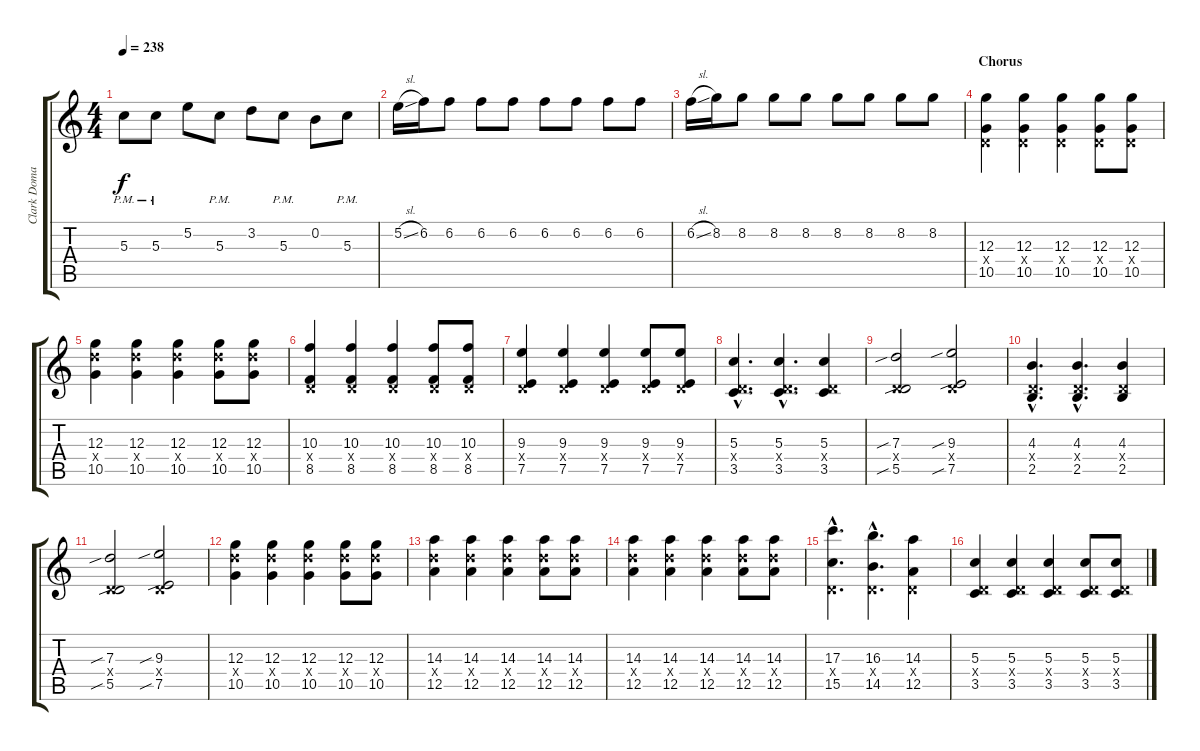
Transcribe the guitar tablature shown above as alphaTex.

\track ("Clark Domae" "Clark Doma") {instrument electricguitarclean}
\staff {score tabs}
\tuning (E4 B3 G3 D3 A2 E2) {hide}
\ts (4 4)
\tempo 238
\clef g2
\ks c
5.3{pm}.8{dy f} 5.3{pm}.8 5.2.8 5.3{pm}.8 3.2.8 5.3{pm}.8 0.2.8 5.3{pm}.8 |
5.2{sl}.16 6.2.16 6.2.8 6.2.8 6.2.8 6.2.8 6.2.8 6.2.8 6.2.8 |
6.2{sl}.16 8.2.16 8.2.8 8.2.8 8.2.8 8.2.8 8.2.8 8.2.8 8.2.8 |
\section ("" "Chorus")
(12.3 0.4{x} 10.5).4 (12.3 0.4{x} 10.5).4 (12.3 0.4{x} 10.5).4 (12.3 0.4{x} 10.5).8 (12.3 0.4{x} 10.5).8 |
(12.3 12.4{x} 10.5).4 (12.3 12.4{x} 10.5).4 (12.3 12.4{x} 10.5).4 (12.3 12.4{x} 10.5).8 (12.3 12.4{x} 10.5).8 |
(10.3 0.4{x} 8.5).4 (10.3 0.4{x} 8.5).4 (10.3 0.4{x} 8.5).4 (10.3 0.4{x} 8.5).8 (10.3 0.4{x} 8.5).8 |
(9.3 0.4{x} 7.5).4 (9.3 0.4{x} 7.5).4 (9.3 0.4{x} 7.5).4 (9.3 0.4{x} 7.5).8 (9.3 0.4{x} 7.5).8 |
(5.3{hac} 0.4{hac x} 3.5{hac}).4{d} (5.3{hac} 0.4{hac x} 3.5{hac}).4{d} (5.3 0.4{x} 3.5).4 |
(7.3{sib} 0.4{x} 5.5{sib}).2 (9.3{sib} 0.4{x} 7.5{sib}).2 |
(4.3{hac} 0.4{hac x} 2.5{hac}).4{d} (4.3{hac} 0.4{hac x} 2.5{hac}).4{d} (4.3 0.4{x} 2.5).4 |
(7.3{sib} 0.4{x} 5.5{sib}).2 (9.3{sib} 0.4{x} 7.5{sib}).2 |
(12.3 12.4{x} 10.5).4 (12.3 12.4{x} 10.5).4 (12.3 12.4{x} 10.5).4 (12.3 12.4{x} 10.5).8 (12.3 12.4{x} 10.5).8 |
(14.3 12.4{x} 12.5).4 (14.3 12.4{x} 12.5).4 (14.3 12.4{x} 12.5).4 (14.3 12.4{x} 12.5).8 (14.3 12.4{x} 12.5).8 |
(14.3 12.4{x} 12.5).4 (14.3 12.4{x} 12.5).4 (14.3 12.4{x} 12.5).4 (14.3 12.4{x} 12.5).8 (14.3 12.4{x} 12.5).8 |
(17.3{hac} 0.4{hac x} 15.5{hac}).4{d} (16.3{hac} 0.4{hac x} 14.5{hac}).4{d} (14.3 0.4{x} 12.5).4 |
(5.3 0.4{x} 3.5).4 (5.3 0.4{x} 3.5).4 (5.3 0.4{x} 3.5).4 (5.3 0.4{x} 3.5).8 (5.3 0.4{x} 3.5).8
